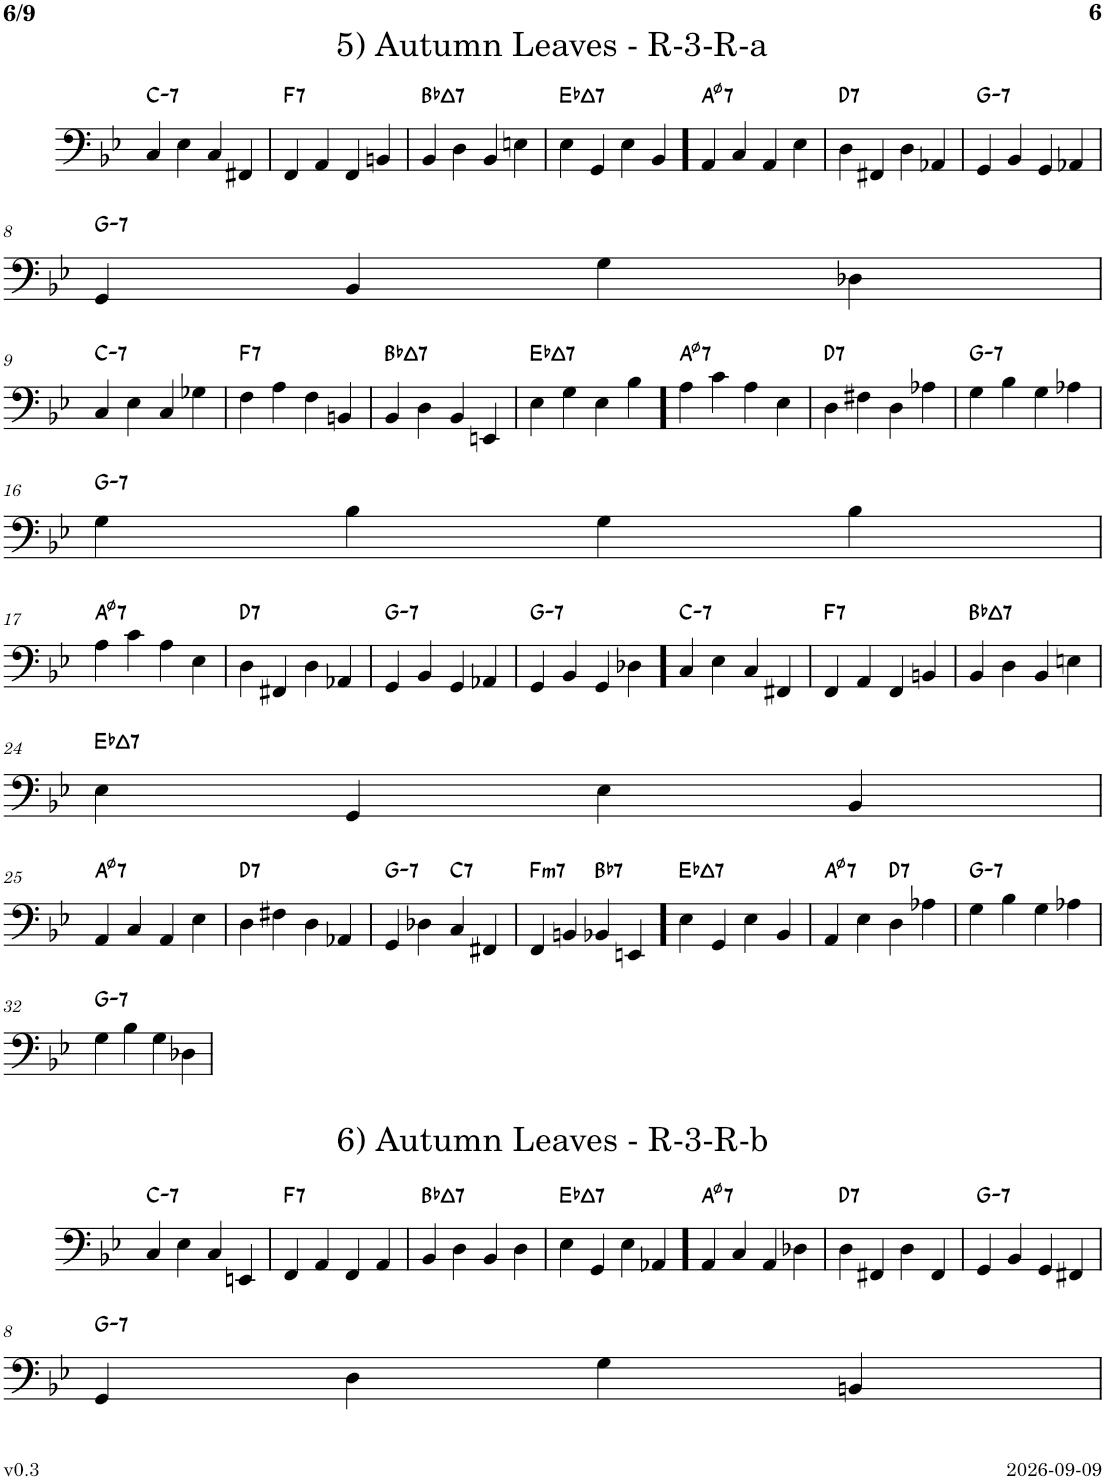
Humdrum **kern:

**kern	**harte
*part1	*part1
*staff1	*
*I"Bass Guitar	*
*I'B. Guit.	*
!!LO:PB:g=z
*clefF4	*
*Trd7c12	*
*k[b-e-]	*
*M4/4	*
=1	=1
!	!LO:H:kt=7
4C/	C:min7
4E-\	.
4C/	.
4FF#X/	.
=2	=2
!	!LO:H:kt=7
4FF/	F:7
4AA/	.
4FF/	.
4BBn/	.
=3	=3
!	!LO:H:kt=7
4BB-/	Bb:maj7
4D\	.
4BB-/	.
4En\	.
=4	=4
!	!LO:H:kt=7
4E-\	Eb:maj7
4GG/	.
4E-\	.
4BB-/	.
=5!	=5!
!	!LO:H:kt=7
4AA/	A:hdim7
4C/	.
4AA/	.
4E-\	.
=6	=6
!	!LO:H:kt=7
4D\	D:7
4FF#X/	.
4D\	.
4AA-X/	.
=7	=7
!	!LO:H:kt=7
4GG/	G:min7
4BB-/	.
4GG/	.
4AA-X/	.
!!LO:LB:g=z
=8	=8
!	!LO:H:kt=7
4GG/	G:min7
4BB-/	.
4G\	.
4D-X\	.
!!LO:LB:g=z
=9	=9
!	!LO:H:kt=7
4C/	C:min7
4E-\	.
4C/	.
4G-X\	.
=10	=10
!	!LO:H:kt=7
4F\	F:7
4A\	.
4F\	.
4BBn/	.
=11	=11
!	!LO:H:kt=7
4BB-/	Bb:maj7
4D\	.
4BB-/	.
4EEn/	.
=12	=12
!	!LO:H:kt=7
4E-\	Eb:maj7
4G\	.
4E-\	.
4B-\	.
=13!	=13!
!	!LO:H:kt=7
4A\	A:hdim7
4c\	.
4A\	.
4E-\	.
=14	=14
!	!LO:H:kt=7
4D\	D:7
4F#X\	.
4D\	.
4A-X\	.
=15	=15
!	!LO:H:kt=7
4G\	G:min7
4B-\	.
4G\	.
4A-X\	.
!!LO:LB:g=z
=16	=16
!	!LO:H:kt=7
4G\	G:min7
4B-\	.
4G\	.
4B-\	.
!!LO:LB:g=z
=17	=17
!	!LO:H:kt=7
4A\	A:hdim7
4c\	.
4A\	.
4E-\	.
=18	=18
!	!LO:H:kt=7
4D\	D:7
4FF#X/	.
4D\	.
4AA-X/	.
=19	=19
!	!LO:H:kt=7
4GG/	G:min7
4BB-/	.
4GG/	.
4AA-X/	.
=20	=20
!	!LO:H:kt=7
4GG/	G:min7
4BB-/	.
4GG/	.
4D-X\	.
=21!	=21!
!	!LO:H:kt=7
4C/	C:min7
4E-\	.
4C/	.
4FF#X/	.
=22	=22
!	!LO:H:kt=7
4FF/	F:7
4AA/	.
4FF/	.
4BBn/	.
=23	=23
!	!LO:H:kt=7
4BB-/	Bb:maj7
4D\	.
4BB-/	.
4En\	.
!!LO:LB:g=z
=24	=24
!	!LO:H:kt=7
4E-\	Eb:maj7
4GG/	.
4E-\	.
4BB-/	.
!!LO:LB:g=z
=25	=25
!	!LO:H:kt=7
4AA/	A:hdim7
4C/	.
4AA/	.
4E-\	.
=26	=26
!	!LO:H:kt=7
4D\	D:7
4F#X\	.
4D\	.
4AA-X/	.
=27	=27
!	!LO:H:kt=7
4GG/	G:min7
4D-X\	.
!	!LO:H:kt=7
4C/	C:7
4FF#X/	.
=28	=28
!	!LO:H:kt=m7
4FF/	F:min7
4BBn/	.
!	!LO:H:kt=7
4BB-X/	Bb:7
4EEn/	.
=29!	=29!
!	!LO:H:kt=7
4E-\	Eb:maj7
4GG/	.
4E-\	.
4BB-/	.
=30	=30
!	!LO:H:kt=7
4AA/	A:hdim7
4E-\	.
!	!LO:H:kt=7
4D\	D:7
4A-X\	.
=31	=31
!	!LO:H:kt=7
4G\	G:min7
4B-\	.
4G\	.
4A-X\	.
!!LO:LB:g=z
=32	=32
!	!LO:H:kt=7
4G\	G:min7
4B-\	.
4G\	.
4D-X\	.
!!LO:LB:g=z
=1	=1
!	!LO:H:kt=7
4C/	C:min7
4E-\	.
4C/	.
4EEn/	.
=2	=2
!	!LO:H:kt=7
4FF/	F:7
4AA/	.
4FF/	.
4AA/	.
=3	=3
!	!LO:H:kt=7
4BB-/	Bb:maj7
4D\	.
4BB-/	.
4D\	.
=4	=4
!	!LO:H:kt=7
4E-\	Eb:maj7
4GG/	.
4E-\	.
4AA-X/	.
=5!	=5!
!	!LO:H:kt=7
4AA/	A:hdim7
4C/	.
4AA/	.
4D-X\	.
=6	=6
!	!LO:H:kt=7
4D\	D:7
4FF#X/	.
4D\	.
4FF#/	.
=7	=7
!	!LO:H:kt=7
4GG/	G:min7
4BB-/	.
4GG/	.
4FF#X/	.
!!LO:LB:g=z
=8	=8
!	!LO:H:kt=7
4GG/	G:min7
4D\	.
4G\	.
4BBn/	.
=	=
*-	*-
